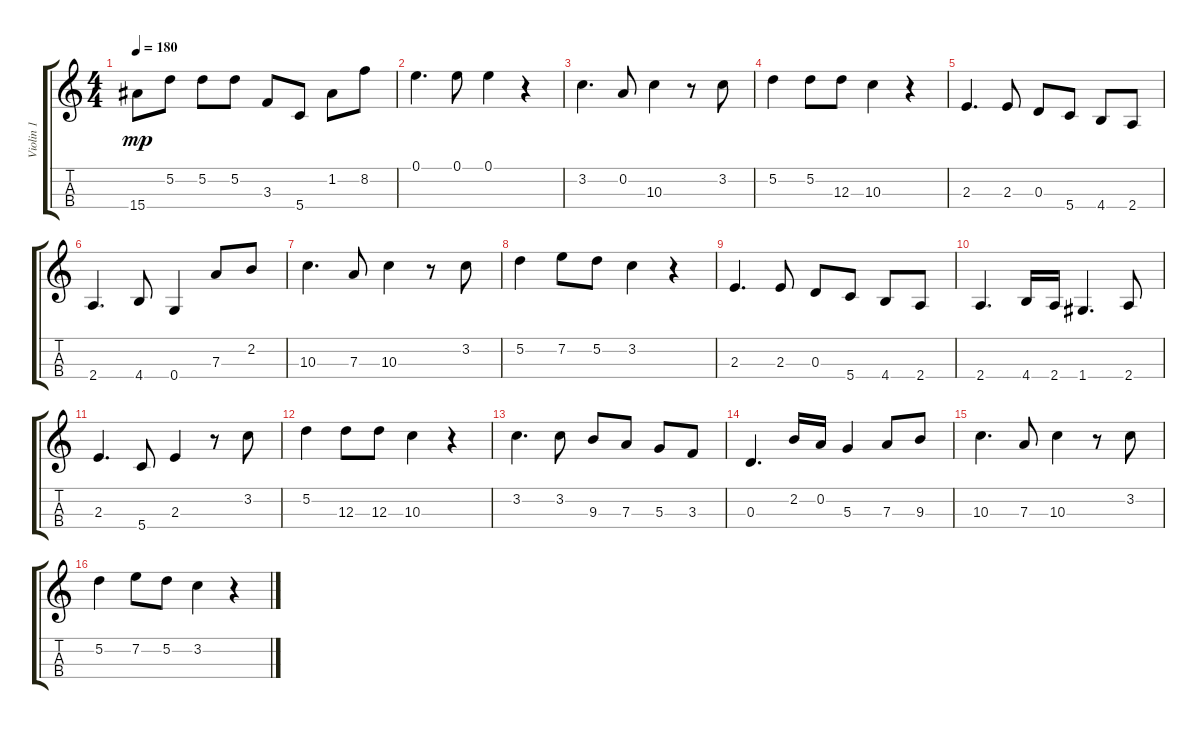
\track ("Violin 1" "Violin 1") {instrument violin}
\staff {score tabs}
\tuning (E5 A4 D4 G3) {hide}
\ts (4 4)
\tempo 180
\clef g2
\ks c
15.4.8{dy mp} 5.2.8 5.2.8 5.2.8 3.3.8 5.4.8 1.2.8 8.2.8 |
0.1.4{d} 0.1.8 0.1.4 r.4 |
3.2.4{d} 0.2.8 10.3.4 r.8 3.2.8 |
5.2.4 5.2.8 12.3.8 10.3.4 r.4 |
2.3.4{d} 2.3.8 0.3.8 5.4.8 4.4.8 2.4.8 |
2.4.4{d} 4.4.8 0.4.4 7.3.8 2.2.8 |
10.3.4{d} 7.3.8 10.3.4 r.8 3.2.8 |
5.2.4 7.2.8 5.2.8 3.2.4 r.4 |
2.3.4{d} 2.3.8 0.3.8 5.4.8 4.4.8 2.4.8 |
2.4.4{d} 4.4.16 2.4.16 1.4.4{d} 2.4.8 |
2.3.4{d} 5.4.8 2.3.4 r.8 3.2.8 |
5.2.4 12.3.8 12.3.8 10.3.4 r.4 |
3.2.4{d} 3.2.8 9.3.8 7.3.8 5.3.8 3.3.8 |
0.3.4{d} 2.2.16 0.2.16 5.3.4 7.3.8 9.3.8 |
10.3.4{d} 7.3.8 10.3.4 r.8 3.2.8 |
5.2.4 7.2.8 5.2.8 3.2.4 r.4
